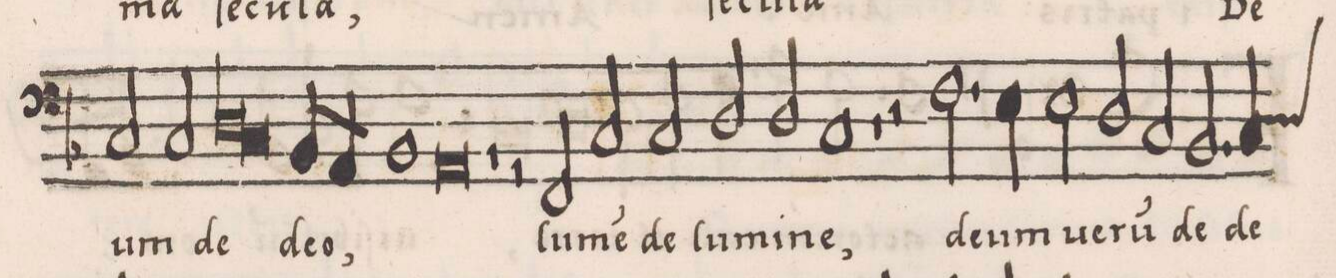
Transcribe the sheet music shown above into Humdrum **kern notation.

**kern	**text
*I"BASSVS	*
*clefF4	*
*k[b-]	*
*M2/1	*
2C/	-um
2C/	de
=35-	=35-
*lig	*
1D	de-
*col	*
2.C/	.
*Xlig	*
8BB-/L	-o,
8AA/J	.
*Xcol	*
=36-	=36-
1BB-	.
0AA	.
=37-	=37-
1r	.
=38-	=38-
2r	.
2FF/	lu-
2C/	-me(n)
2C/	de
=39-	=39-
2D/	lu-
2D/	-mi-
1C	-ne,
=40-	=40-
1r	.
2r	.
2.F\	de-
=41-	=41-
4E\	-um
2E\	ue-
2D/	-ru(m)
2C/	de
=42-	=42-
2.BB-/	de-
4C/	.
*custos:D	*
2D/	-o
*-	*-
